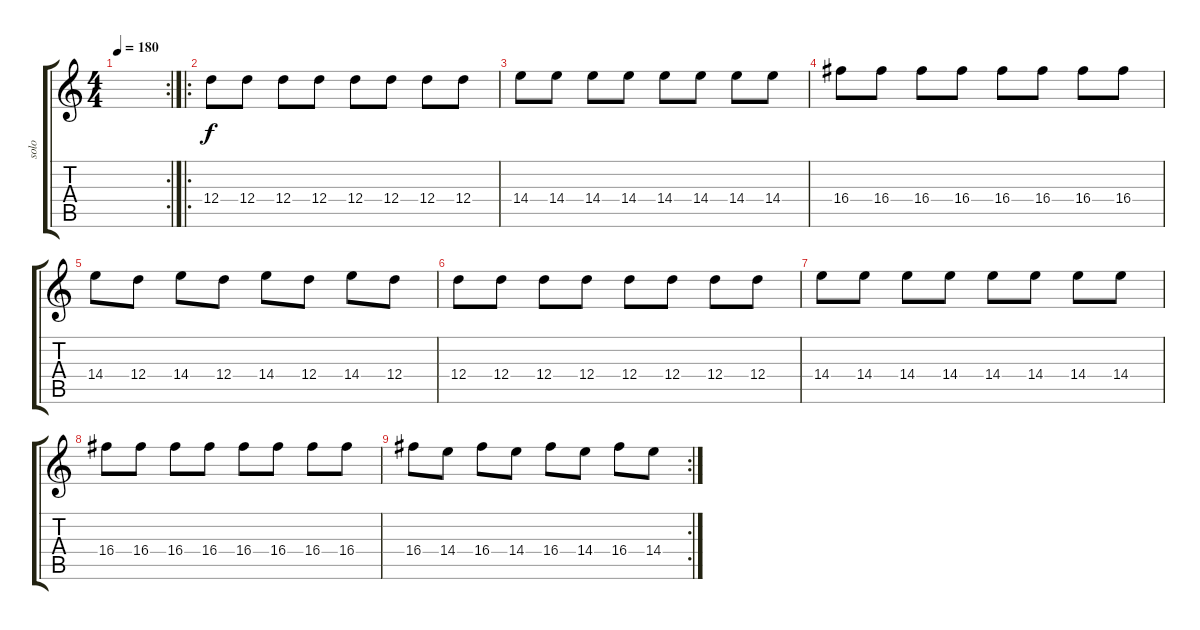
\track ("solo" "solo") {instrument overdrivenguitar}
\staff {score tabs}
\tuning (E4 B3 G3 D3 A2 E2) {hide}
\rc 2
\ts (4 4)
\tempo 180
\clef g2
\ks c
|
\ro
12.4.8 12.4.8 12.4.8 12.4.8 12.4.8 12.4.8 12.4.8 12.4.8 |
14.4.8 14.4.8 14.4.8 14.4.8 14.4.8 14.4.8 14.4.8 14.4.8 |
16.4.8 16.4.8 16.4.8 16.4.8 16.4.8 16.4.8 16.4.8 16.4.8 |
14.4.8 12.4.8 14.4.8 12.4.8 14.4.8 12.4.8 14.4.8 12.4.8 |
12.4.8 12.4.8 12.4.8 12.4.8 12.4.8 12.4.8 12.4.8 12.4.8 |
14.4.8 14.4.8 14.4.8 14.4.8 14.4.8 14.4.8 14.4.8 14.4.8 |
16.4.8 16.4.8 16.4.8 16.4.8 16.4.8 16.4.8 16.4.8 16.4.8 |
\rc 2
16.4.8 14.4.8 16.4.8 14.4.8 16.4.8 14.4.8 16.4.8 14.4.8
